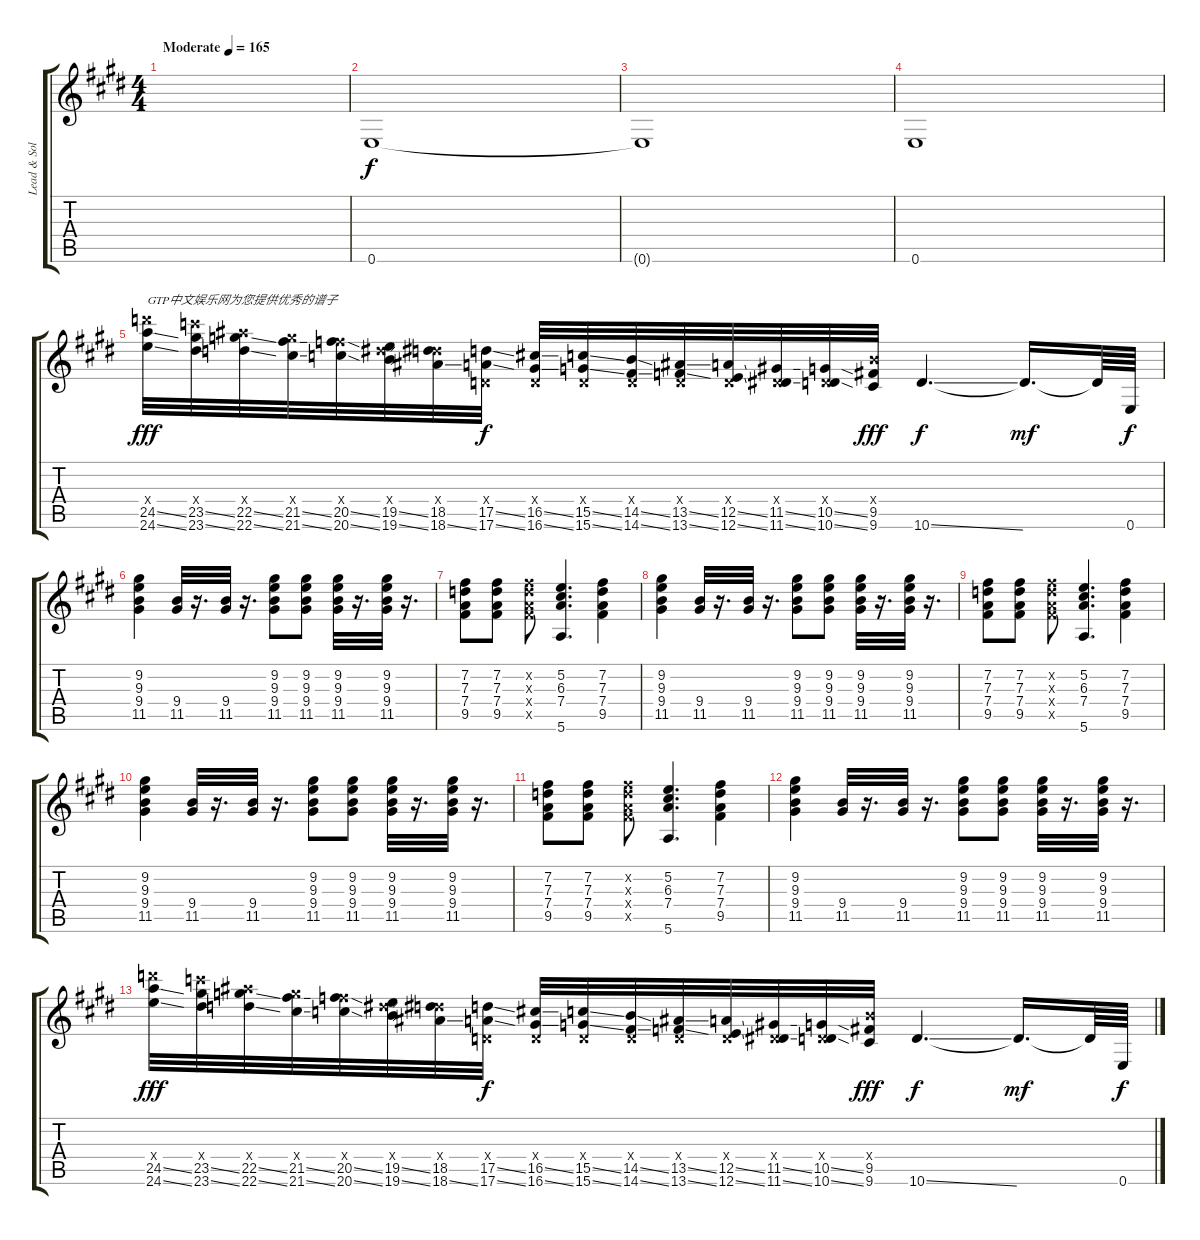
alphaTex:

\track ("Lead & Solo" "Lead & Sol") {instrument distortionguitar}
\staff {score tabs}
\tuning (E4 B3 G3 D3 A2 E2) {hide}
\ts (4 4)
\tempo (165 "Moderate")
\clef g2
\ks e
|
0.6.1{volume 9} |
0.6{t}.1 |
0.6.1 |
(24.4{x} 24.5{ss} 24.6{ss}).32{txt "GTP中文娱乐网为您提供优秀的谱子" dy fff volume 16 instrument guitarfretnoise} (22.4{x} 23.5{ss} 23.6{ss}).32 (20.4{x} 22.5{ss} 22.6{ss}).32 (17.4{x} 21.5{ss} 21.6{ss}).32 (15.4{x} 20.5{ss} 20.6{ss}).32 (13.4{x} 19.5{ss} 19.6{ss}).32 (12.4{x} 18.5 18.6{ss}).32 (0.4{x} 17.5{ss} 17.6{ss}).32{dy f} (0.4{x} 16.5{ss} 16.6{ss}).32 (0.4{x} 15.5{ss} 15.6{ss}).32 (0.4{x} 14.5{ss} 14.6{ss}).32 (0.4{x} 13.5{ss} 13.6{ss}).32 (0.4{x} 12.5{ss} 12.6{ss}).32 (0.4{x} 11.5{ss} 11.6{ss}).32 (0.4{x} 10.5{ss} 10.6{ss}).32 (9.4{x} 9.5 9.6).32{dy fff} 10.6{ss}.4{d dy f instrument overdrivenguitar} 10.6{t}.16{d dy mf} 10.6{t}.64 0.6.64{dy f} |
(9.2 9.3 9.4 11.5).4{volume 12 instrument distortionguitar} (9.4 11.5).32 r.16{d} (9.4 11.5).32 r.16{d} (9.2 9.3 9.4 11.5).8 (9.2 9.3 9.4 11.5).8 (9.2 9.3 9.4 11.5).32 r.16{d} (9.2 9.3 9.4 11.5).32 r.16{d} |
(7.2 7.3 7.4 9.5).8 (7.2 7.3 7.4 9.5).8 (7.2{x} 7.3{x} 7.4{x} 9.5{x}).8 (5.2 6.3 7.4 5.6).4{d} (7.2 7.3 7.4 9.5).4 |
(9.2 9.3 9.4 11.5).4 (9.4 11.5).32 r.16{d} (9.4 11.5).32 r.16{d} (9.2 9.3 9.4 11.5).8 (9.2 9.3 9.4 11.5).8 (9.2 9.3 9.4 11.5).32 r.16{d} (9.2 9.3 9.4 11.5).32 r.16{d} |
(7.2 7.3 7.4 9.5).8 (7.2 7.3 7.4 9.5).8 (7.2{x} 7.3{x} 7.4{x} 9.5{x}).8 (5.2 6.3 7.4 5.6).4{d} (7.2 7.3 7.4 9.5).4 |
(9.2 9.3 9.4 11.5).4 (9.4 11.5).32 r.16{d} (9.4 11.5).32 r.16{d} (9.2 9.3 9.4 11.5).8 (9.2 9.3 9.4 11.5).8 (9.2 9.3 9.4 11.5).32 r.16{d} (9.2 9.3 9.4 11.5).32 r.16{d} |
(7.2 7.3 7.4 9.5).8 (7.2 7.3 7.4 9.5).8 (7.2{x} 7.3{x} 7.4{x} 9.5{x}).8 (5.2 6.3 7.4 5.6).4{d} (7.2 7.3 7.4 9.5).4 |
(9.2 9.3 9.4 11.5).4 (9.4 11.5).32 r.16{d} (9.4 11.5).32 r.16{d} (9.2 9.3 9.4 11.5).8 (9.2 9.3 9.4 11.5).8 (9.2 9.3 9.4 11.5).32 r.16{d} (9.2 9.3 9.4 11.5).32 r.16{d} |
(24.4{x} 24.5{ss} 24.6{ss}).32{dy fff instrument guitarfretnoise} (22.4{x} 23.5{ss} 23.6{ss}).32 (20.4{x} 22.5{ss} 22.6{ss}).32 (17.4{x} 21.5{ss} 21.6{ss}).32 (15.4{x} 20.5{ss} 20.6{ss}).32 (13.4{x} 19.5{ss} 19.6{ss}).32 (12.4{x} 18.5 18.6{ss}).32 (0.4{x} 17.5{ss} 17.6{ss}).32{dy f} (0.4{x} 16.5{ss} 16.6{ss}).32 (0.4{x} 15.5{ss} 15.6{ss}).32 (0.4{x} 14.5{ss} 14.6{ss}).32 (0.4{x} 13.5{ss} 13.6{ss}).32 (0.4{x} 12.5{ss} 12.6{ss}).32 (0.4{x} 11.5{ss} 11.6{ss}).32 (0.4{x} 10.5{ss} 10.6{ss}).32 (9.4{x} 9.5 9.6).32{dy fff} 10.6{ss}.4{d dy f instrument overdrivenguitar} 10.6{t}.16{d dy mf} 10.6{t}.64 0.6.64{dy f}
